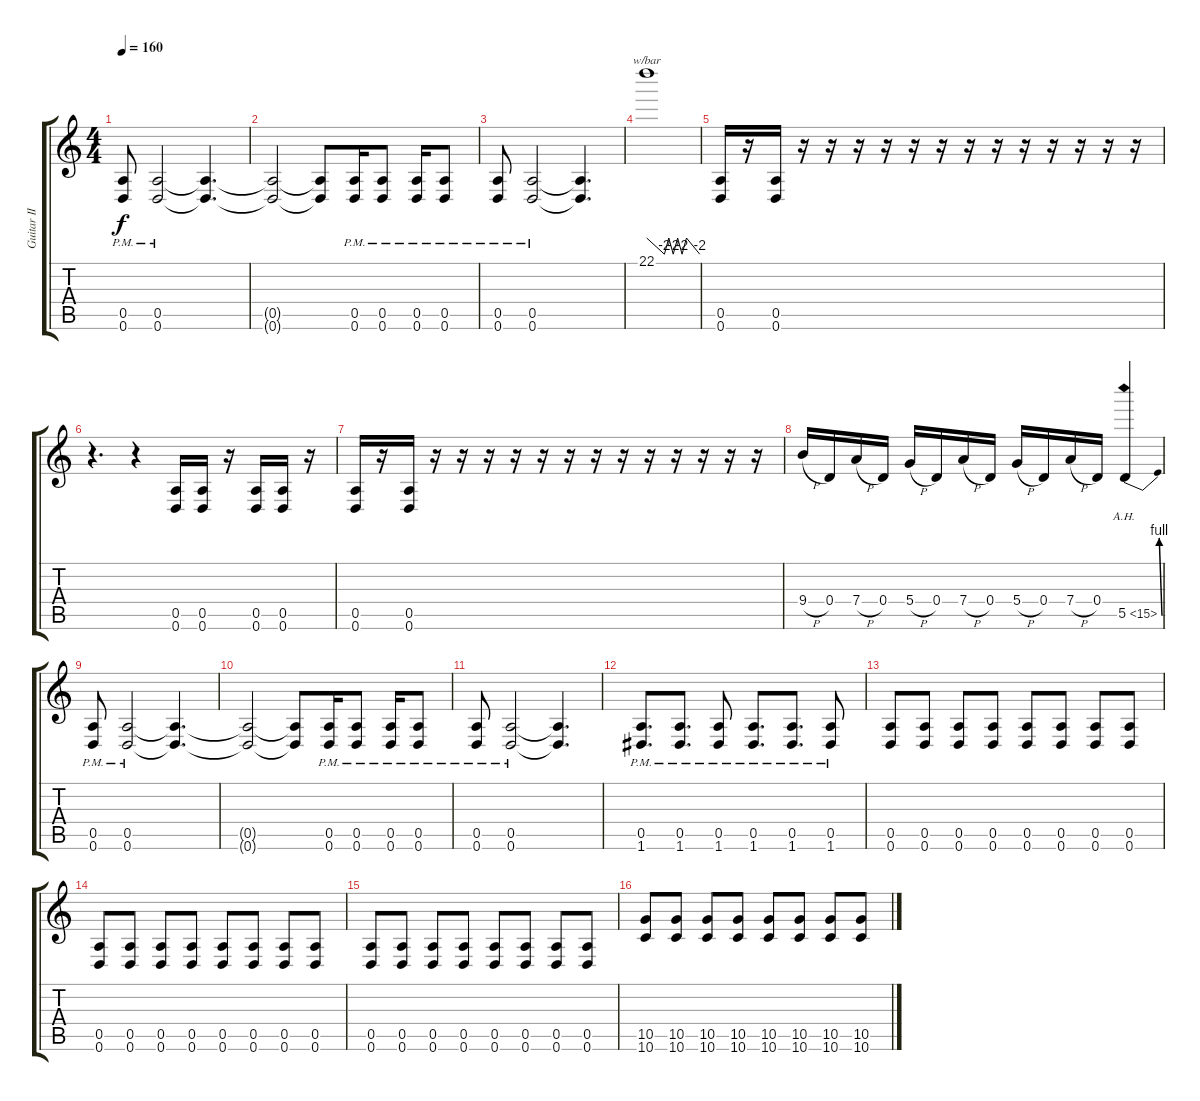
\track ("Guitar II" "Guitar II") {instrument distortionguitar}
\staff {score tabs}
\tuning (E4 B3 G3 D3 A2 D2) {hide}
\ts (4 4)
\tempo 160
\clef g2
\ks c
(0.5{pm} 0.6{pm}).8{dy f} (0.5{pm} 0.6{pm}).2 (0.5{t} 0.6{t}).4{d} |
(0.5{t} 0.6{t}).2 (0.5{t} 0.6{t}).8 (0.5{pm} 0.6{pm}).16 (0.5{pm} 0.6{pm}).8 (0.5{pm} 0.6{pm}).16 (0.5{pm} 0.6{pm}).8 |
(0.5{pm} 0.6{pm}).8 (0.5{pm} 0.6{pm}).2 (0.5{t} 0.6{t}).4{d} |
22.1.1{tbe (custom default 0 0 20 -8 25 0 30 -8 35 0 40 -8 45 0 60 -8)} |
(0.5 0.6).16 r.16 (0.5 0.6).16 r.16 r.16 r.16 r.16 r.16 r.16 r.16 r.16 r.16 r.16 r.16 r.16 r.16 |
r.4{d} r.4 (0.5 0.6).16 (0.5 0.6).16 r.16 (0.5 0.6).16 (0.5 0.6).16 r.16 |
(0.5 0.6).16 r.16 (0.5 0.6).16 r.16 r.16 r.16 r.16 r.16 r.16 r.16 r.16 r.16 r.16 r.16 r.16 r.16 |
9.4{h}.16 0.4.16 7.4{h}.16 0.4.16 5.4{h}.16 0.4.16 7.4{h}.16 0.4.16 5.4{h}.16 0.4.16 7.4{h}.16 0.4.16 5.5{be (bend 0 0 60 4) ah 10}.4 |
(0.5{pm} 0.6{pm}).8 (0.5{pm} 0.6{pm}).2 (0.5{t} 0.6{t}).4{d} |
(0.5{t} 0.6{t}).2 (0.5{t} 0.6{t}).8 (0.5{pm} 0.6{pm}).16 (0.5{pm} 0.6{pm}).8 (0.5{pm} 0.6{pm}).16 (0.5{pm} 0.6{pm}).8 |
(0.5{pm} 0.6{pm}).8 (0.5{pm} 0.6{pm}).2 (0.5{t} 0.6{t}).4{d} |
(0.5{pm} 1.6{pm}).8{d} (0.5{pm} 1.6{pm}).8{d} (0.5{pm} 1.6{pm}).8 (0.5{pm} 1.6{pm}).8{d} (0.5{pm} 1.6{pm}).8{d} (0.5{pm} 1.6{pm}).8 |
(0.5 0.6).8 (0.5 0.6).8 (0.5 0.6).8 (0.5 0.6).8 (0.5 0.6).8 (0.5 0.6).8 (0.5 0.6).8 (0.5 0.6).8 |
(0.5 0.6).8 (0.5 0.6).8 (0.5 0.6).8 (0.5 0.6).8 (0.5 0.6).8 (0.5 0.6).8 (0.5 0.6).8 (0.5 0.6).8 |
(0.5 0.6).8 (0.5 0.6).8 (0.5 0.6).8 (0.5 0.6).8 (0.5 0.6).8 (0.5 0.6).8 (0.5 0.6).8 (0.5 0.6).8 |
(10.5 10.6).8 (10.5 10.6).8 (10.5 10.6).8 (10.5 10.6).8 (10.5 10.6).8 (10.5 10.6).8 (10.5 10.6).8 (10.5 10.6).8
